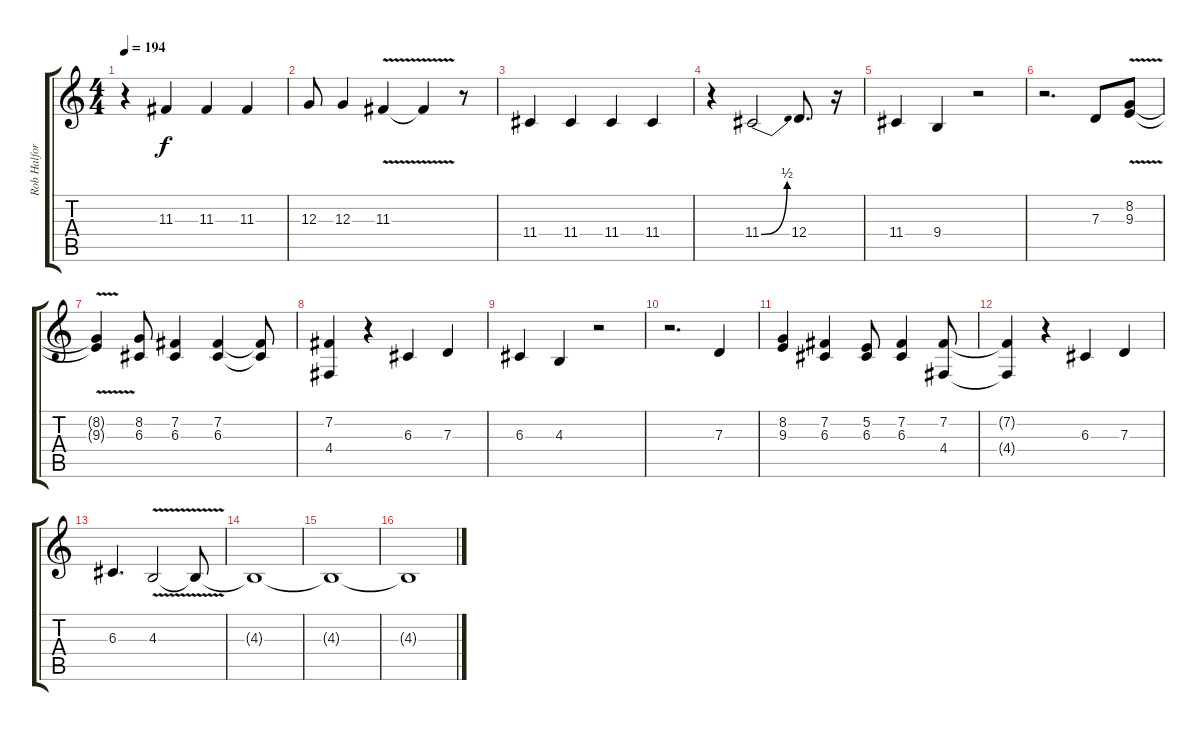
\track ("Rob Halford" "Rob Halfor") {instrument violin}
\staff {score tabs}
\tuning (E4 B3 G3 D3 A2 E2) {hide}
\ts (4 4)
\tempo 194
\clef g2
\ks c
r.4{dy f} 11.3.4 11.3.4 11.3.4 |
12.3.8 12.3.4 11.3{v}.4 11.3{t}.4 r.8 |
11.4.4 11.4.4 11.4.4 11.4.4 |
r.4 11.4{be (bend 0 0 60 2)}.2 12.4.8{d} r.16 |
11.4.4 9.4.4 r.2 |
r.2{d} 7.3.8 (8.2 9.3{v}).8 |
(8.2{t} 9.3{t}).4 (8.2 6.3).8 (7.2 6.3).4 (7.2 6.3).4 (7.2{t} 6.3{t}).8 |
(7.2 4.4).4 r.4 6.3.4 7.3.4 |
6.3.4 4.3.4 r.2 |
r.2{d} 7.3.4 |
(8.2 9.3).4 (7.2 6.3).4 (5.2 6.3).8 (7.2 6.3).4 (7.2 4.4).8 |
(7.2{t} 4.4{t}).4 r.4 6.3.4 7.3.4 |
6.3.4{d} 4.3{v}.2 4.3{t}.8 |
4.3{t}.1 |
4.3{t}.1 |
4.3{t}.1
